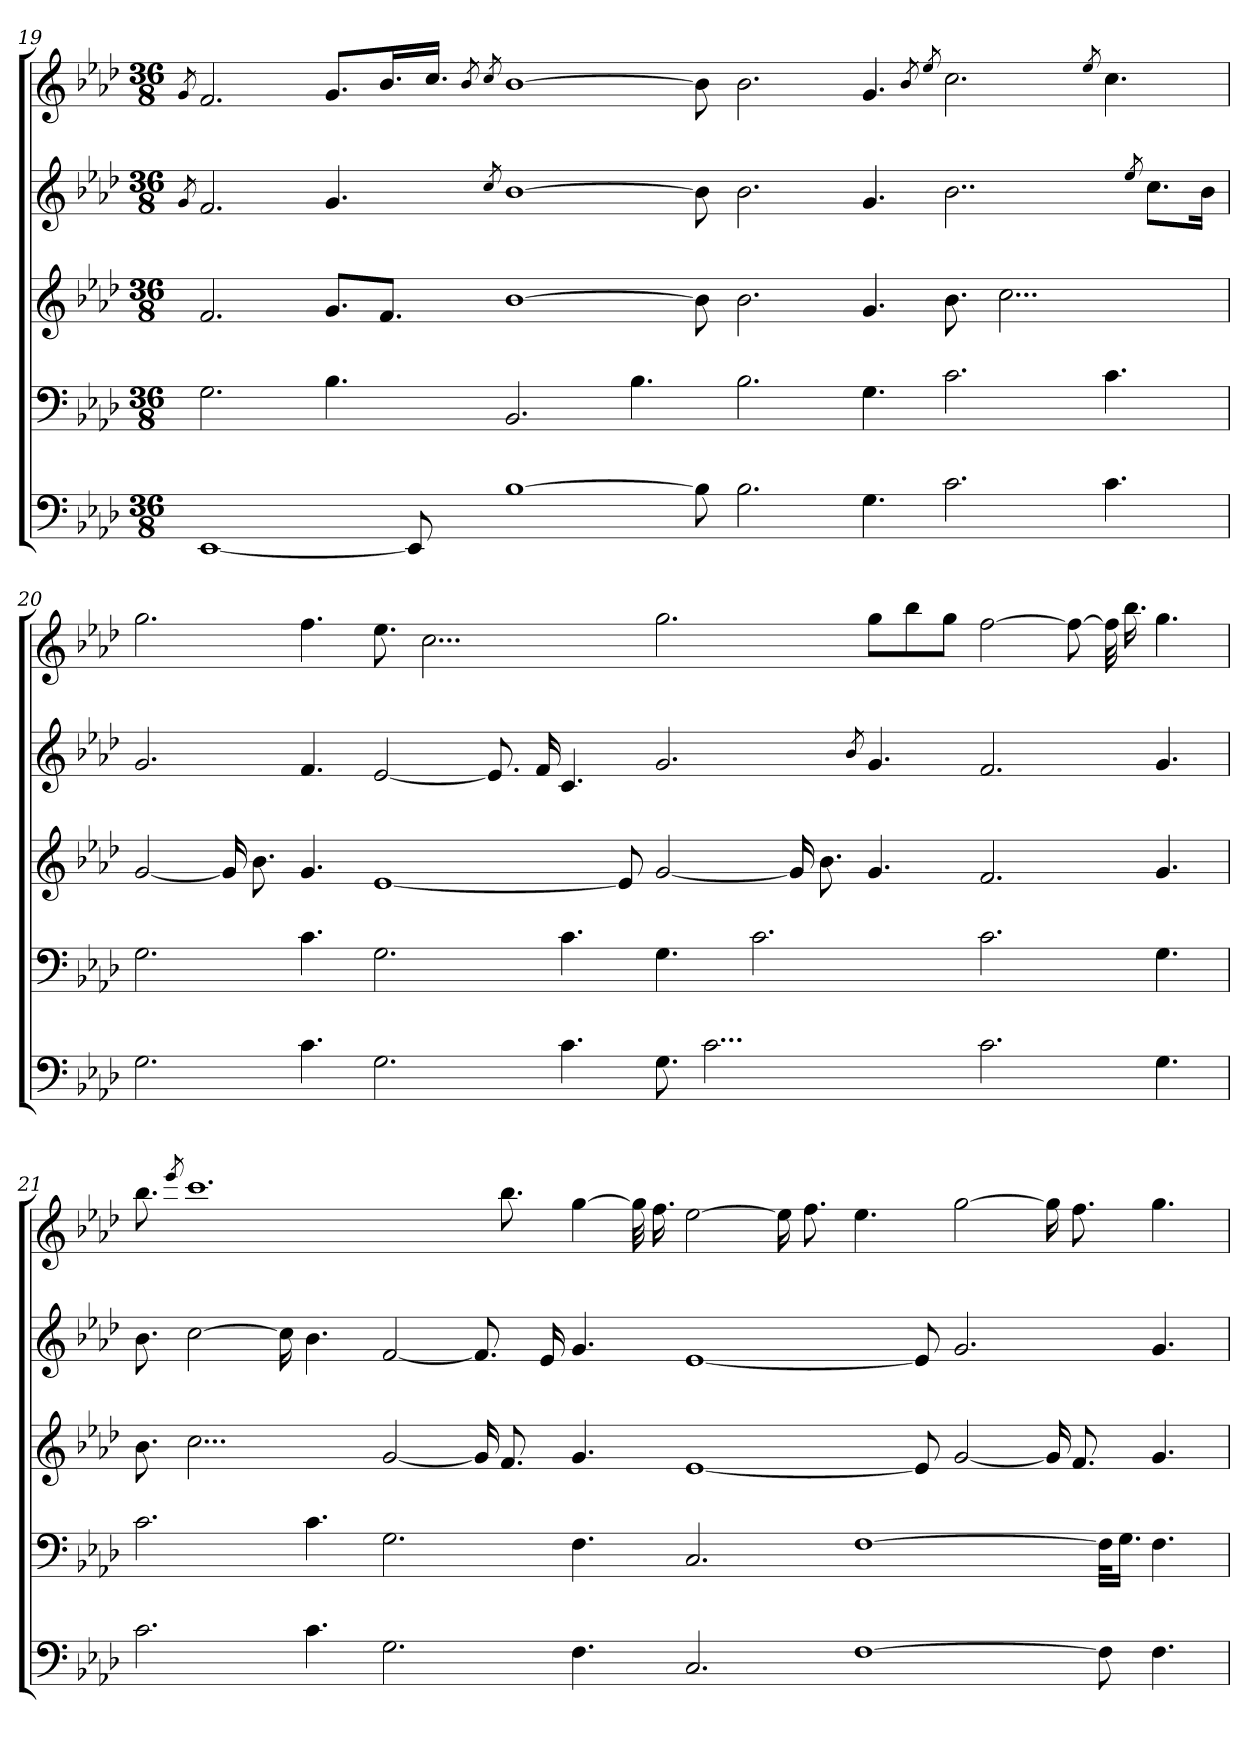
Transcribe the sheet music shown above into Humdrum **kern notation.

**kern	**kern	**kern	**kern	**kern
*part5	*part4	*part3	*part2	*part1
*staff5	*staff4	*staff3	*staff2	*staff1
*clefF4	*clefF4	*clefG2	*clefG2	*clefG2
*k[b-e-a-d-]	*k[b-e-a-d-]	*k[b-e-a-d-]	*k[b-e-a-d-]	*k[b-e-a-d-]
*M36/8	*M36/8	*M36/8	*M36/8	*M36/8
=19	=19	=19	=19	=19
.	.	.	8qg	8qg
[1EE-	2.G	2.f	2.f	2.f
.	4.B-	8.g/L	4.g	8.g/L
.	.	8.f/J	.	16.b-/L
8EE-]	.	.	.	.
.	.	.	.	16.cc/JJ
.	.	.	.	8qb-
.	.	.	8qcc	8qcc
[1B-	2.BB-	[1b-	[1b-	[1b-
.	4.B-	.	.	.
8B-]	.	8b-]	8b-]	8b-]
2.B-	2.B-	2.b-	2.b-	2.b-
4.G	4.G	4.g	4.g	4.g
.	.	.	.	8qb-
.	.	.	.	8qee-
2.c	2.c	8.b-	2..b-	2.cc
.	.	2...cc	.	.
.	.	.	.	8qee-
4.c	4.c	.	.	4.cc
.	.	.	8qee-	.
.	.	.	8.cc\L	.
.	.	.	16b-\Jk	.
=20	=20	=20	=20	=20
2.G	2.G	[2g	2.g	2.gg
.	.	16g]	.	.
.	.	8.b-	.	.
4.c	4.c	4.g	4.f	4.ff
2.G	2.G	[1e-	[2e-	8.ee-
.	.	.	.	2...cc
.	.	.	8.e-]	.
.	.	.	16f	.
4.c	4.c	.	4.c	.
.	.	8e-]	.	.
8.G	4.G	[2g	2.g	2.gg
2...c	.	.	.	.
.	2.c	.	.	.
.	.	16g]	.	.
.	.	8.b-	.	.
.	.	.	8qb-	.
.	.	4.g	4.g	8gg\L
.	.	.	.	8bb-\
.	.	.	.	8gg\J
2.c	2.c	2.f	2.f	[2ff
.	.	.	.	8ff_
.	.	.	.	32ff]
.	.	.	.	16.bb-
4.G	4.G	4.g	4.g	4.gg
=21	=21	=21	=21	=21
2.c	2.c	8.b-	8.b-	8.bb-
.	.	.	.	8qeee-
.	.	2...cc	[2cc	1.ccc
.	.	.	16cc]	.
4.c	4.c	.	4.b-	.
2.G	2.G	[2g	[2f	.
.	.	16g]	8.f]	.
.	.	8.f	.	8.bb-
.	.	.	16e-	.
4.F	4.F	4.g	4.g	[4gg
.	.	.	.	32gg]
.	.	.	.	16.ff
2.C	2.C	[1e-	[1e-	[2ee-
.	.	.	.	16ee-]
.	.	.	.	8.ff
[1F	[1F	.	.	4.ee-
.	.	8e-]	8e-]	.
.	.	[2g	2.g	[2gg
.	.	16g]	.	16gg]
.	.	8.f	.	8.ff
8F]	32F\KLL]	.	.	.
.	16.G\JJ	.	.	.
4.F	4.F	4.g	4.g	4.gg
=	=	=	=	=
*-	*-	*-	*-	*-
